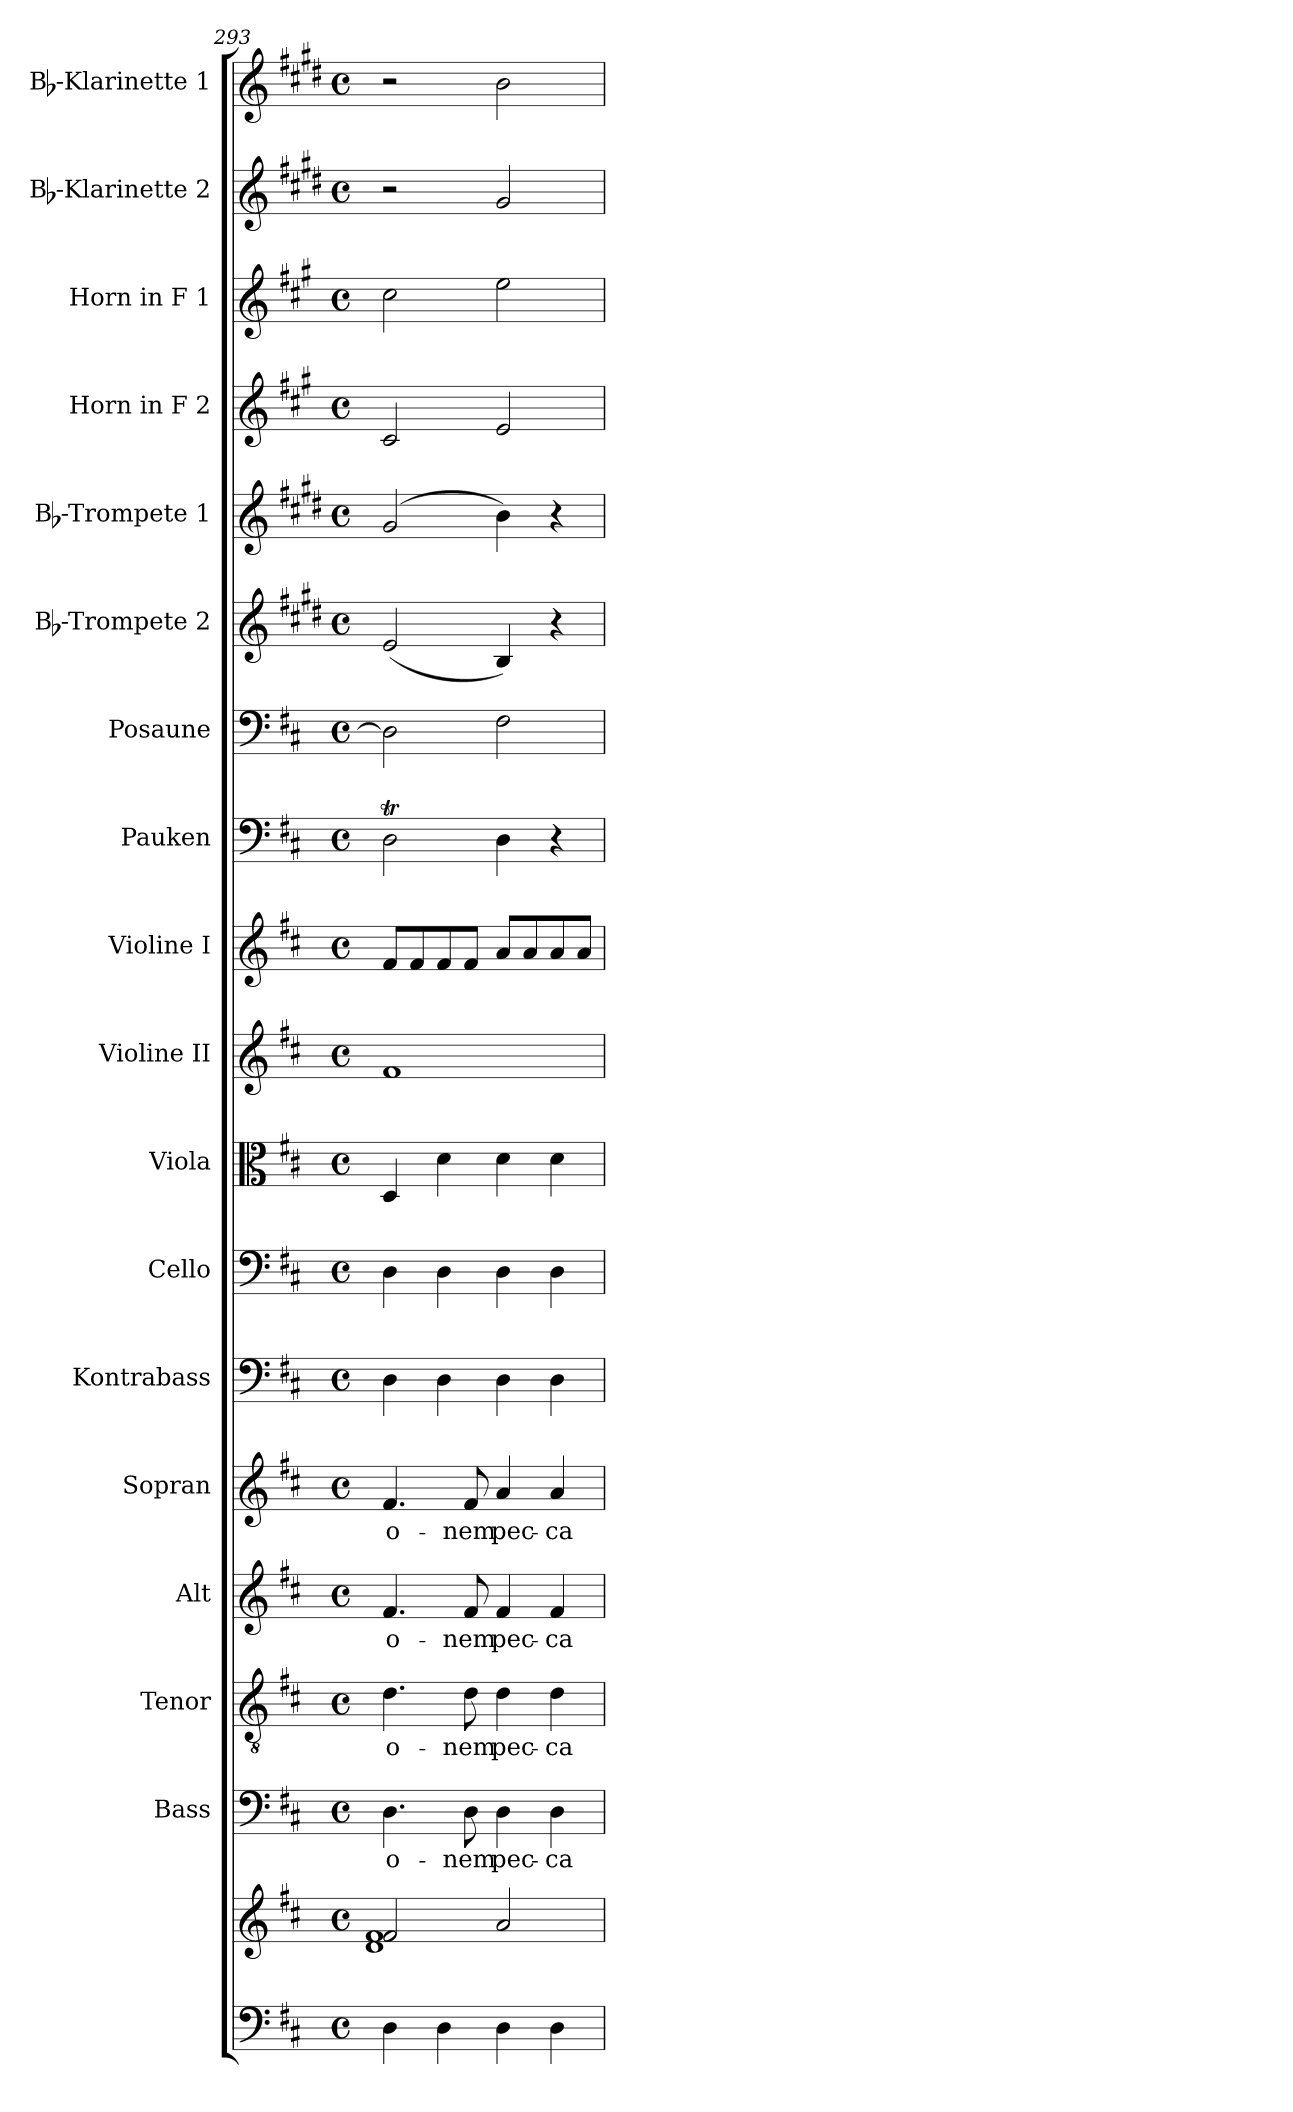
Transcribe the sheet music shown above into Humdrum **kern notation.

**kern	**kern	**kern	**text	**kern	**text	**kern	**text	**kern	**text	**kern	**kern	**kern	**kern	**kern	**kern	**kern	**kern	**kern	**kern	**kern	**kern	**kern
*part18	*part18	*part17	*part17	*part16	*part16	*part15	*part15	*part14	*part14	*part13	*part12	*part11	*part10	*part9	*part8	*part7	*part6	*part5	*part4	*part3	*part2	*part1
*staff19	*staff18	*staff17	*staff17	*staff16	*staff16	*staff15	*staff15	*staff14	*staff14	*staff13	*staff12	*staff11	*staff10	*staff9	*staff8	*staff7	*staff6	*staff5	*staff4	*staff3	*staff2	*staff1
*	*	*I"Bass	*	*I"Tenor	*	*I"Alt	*	*I"Sopran	*	*I"Kontrabass	*I"Cello	*I"Viola	*I"Violine II	*I"Violine I	*I"Pauken	*I"Posaune	*I"Bb-Trompete 2	*I"Bb-Trompete 1	*I"Horn in F 2	*I"Horn in F 1	*I"Bb-Klarinette 2	*I"Bb-Klarinette 1
*	*	*I'B.	*	*I'T.	*	*I'A.	*	*I'S.	*	*I'Kb.	*	*I'Vla.	*I'Vl. II	*I'Vl. I	*I'Pk.	*I'Pos.	*I'Bb Trp. 2	*I'Bb Trp. 1	*	*	*I'Bb Kl. 2	*I'Bb Kl. 1
*clefF4	*clefG2	*clefF4	*	*clefGv2	*	*clefG2	*	*clefG2	*	*clefF4	*clefF4	*clefC3	*clefG2	*clefG2	*clefF4	*clefF4	*clefG2	*clefG2	*clefG2	*clefG2	*clefG2	*clefG2
*	*	*	*	*	*	*	*	*	*	*ITrd7c12	*	*	*	*	*	*	*ITrd1c2	*ITrd1c2	*ITrd4c7	*ITrd4c7	*ITrd1c2	*ITrd1c2
*k[f#c#]	*k[f#c#]	*k[f#c#]	*	*k[f#c#]	*	*k[f#c#]	*	*k[f#c#]	*	*k[f#c#]	*k[f#c#]	*k[f#c#]	*k[f#c#]	*k[f#c#]	*k[f#c#]	*k[f#c#]	*k[f#c#]	*k[f#c#]	*k[f#c#]	*k[f#c#]	*k[f#c#]	*k[f#c#]
*D:	*D:	*D:	*	*D:	*	*D:	*	*D:	*	*D:	*D:	*D:	*D:	*D:	*D:	*D:	*D:	*D:	*D:	*D:	*D:	*D:
*M4/4	*M4/4	*M4/4	*	*M4/4	*	*M4/4	*	*M4/4	*	*M4/4	*M4/4	*M4/4	*M4/4	*M4/4	*M4/4	*M4/4	*M4/4	*M4/4	*M4/4	*M4/4	*M4/4	*M4/4
*met(c)	*met(c)	*met(c)	*	*met(c)	*	*met(c)	*	*met(c)	*	*met(c)	*met(c)	*met(c)	*met(c)	*met(c)	*met(c)	*met(c)	*met(c)	*met(c)	*met(c)	*met(c)	*met(c)	*met(c)
=293	=293	=293	=293	=293	=293	=293	=293	=293	=293	=293	=293	=293	=293	=293	=293	=293	=293	=293	=293	=293	=293	=293
*	*^	*	*	*	*	*	*	*	*	*	*	*	*	*	*	*	*	*	*	*	*	*
!	!	!	!	!LO:LY:b	!	!LO:LY:b	!	!LO:LY:b	!	!LO:LY:b	!	!	!	!	!	!	!	!	!	!	!	!	!
4D\	2f#/	1d 1f#	4.D\	-o-	4.d\	-o-	4.f#/	-o-	4.f#/	-o-	4DD\	4D\	4D/	1f#	8f#/L	2DT\	2D\]	(<2d/	(2f#/	2F#/	2f#\	2r	2r
.	.	.	.	.	.	.	.	.	.	.	.	.	.	.	8f#/	.	.	.	.	.	.	.	.
4D\	.	.	.	.	.	.	.	.	.	.	4DD\	4D\	4d\	.	8f#/	.	.	.	.	.	.	.	.
!	!	!	!	!LO:LY:b	!	!LO:LY:b	!	!LO:LY:b	!	!LO:LY:b	!	!	!	!	!	!	!	!	!	!	!	!	!
.	.	.	8D\	-nem	8d\	-nem	8f#/	-nem	8f#/	-nem	.	.	.	.	8f#/J	.	.	.	.	.	.	.	.
!	!	!	!	!LO:LY:b	!	!LO:LY:b	!	!LO:LY:b	!	!LO:LY:b	!	!	!	!	!	!	!	!	!	!	!	!	!
4D\	2a/	.	4D\	pec-	4d\	pec-	4f#/	pec-	4a/	pec-	4DD\	4D\	4d\	.	8a/L	4D\	2F#\	4A/)	4a\)	2A/	2a\	2f#/	2a\
.	.	.	.	.	.	.	.	.	.	.	.	.	.	.	8a/	.	.	.	.	.	.	.	.
!	!	!	!	!LO:LY:b	!	!LO:LY:b	!	!LO:LY:b	!	!LO:LY:b	!	!	!	!	!	!	!	!	!	!	!	!	!
4D\	.	.	4D\	-ca-	4d\	-ca-	4f#/	-ca-	4a/	-ca-	4DD\	4D\	4d\	.	8a/	4r	.	4r	4r	.	.	.	.
.	.	.	.	.	.	.	.	.	.	.	.	.	.	.	8a/J	.	.	.	.	.	.	.	.
*	*v	*v	*	*	*	*	*	*	*	*	*	*	*	*	*	*	*	*	*	*	*	*	*
=	=	=	=	=	=	=	=	=	=	=	=	=	=	=	=	=	=	=	=	=	=	=
*-	*-	*-	*-	*-	*-	*-	*-	*-	*-	*-	*-	*-	*-	*-	*-	*-	*-	*-	*-	*-	*-	*-
